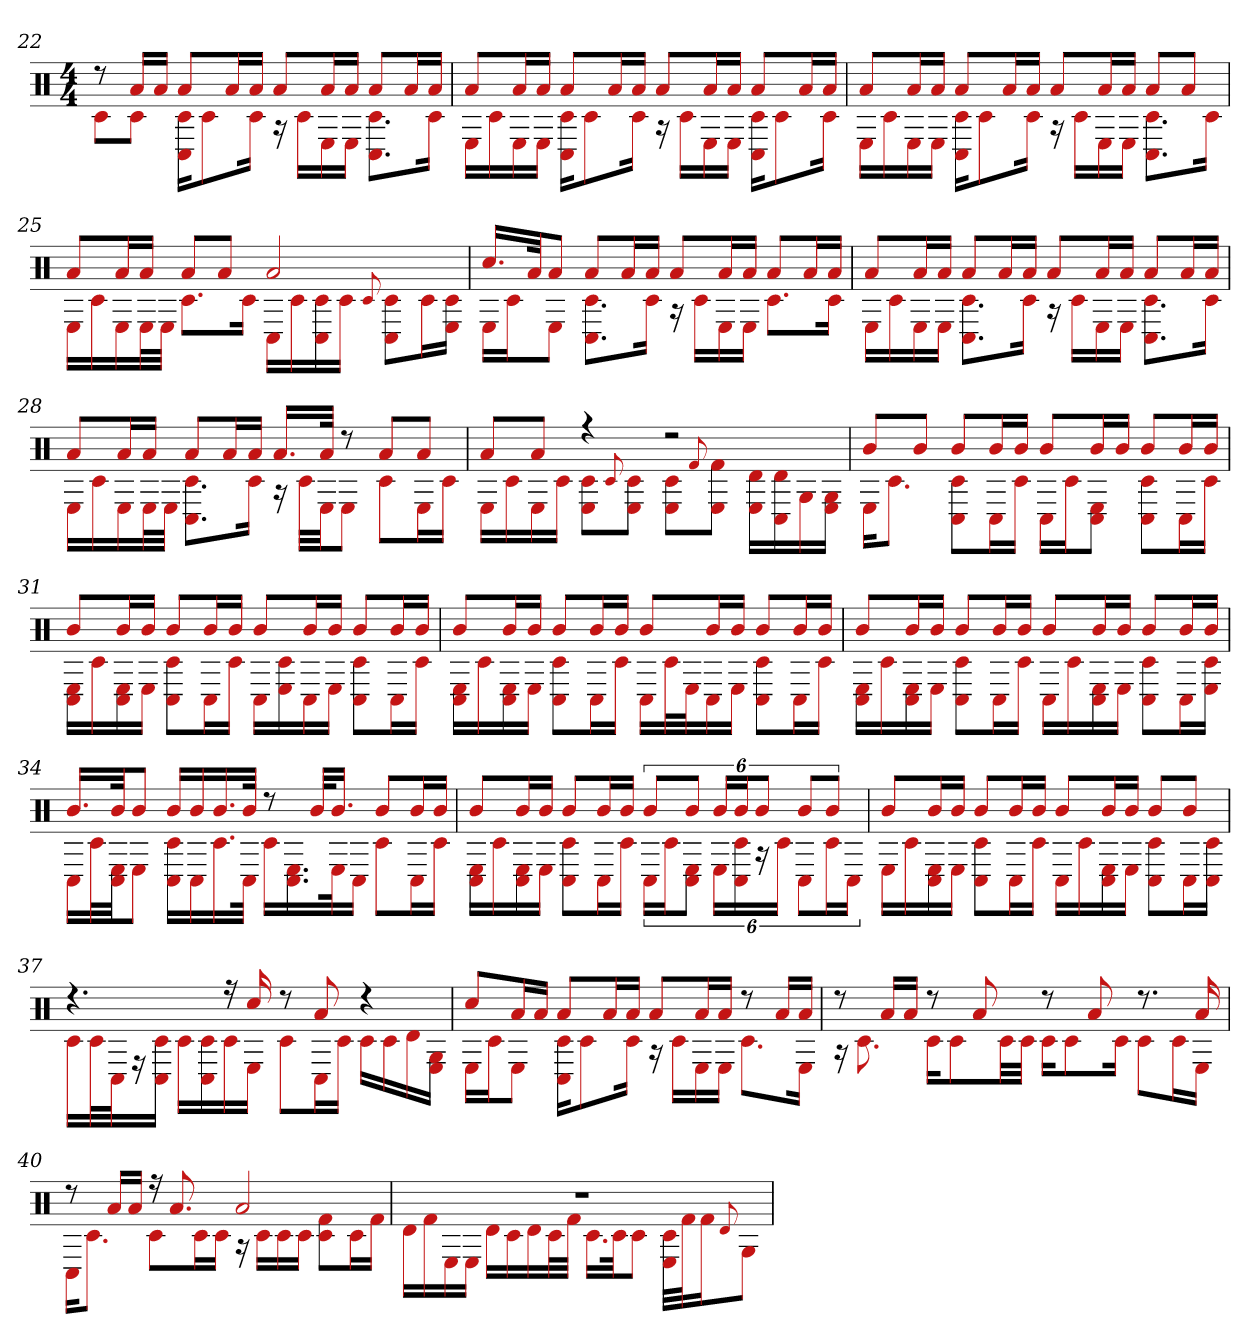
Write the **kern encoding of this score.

**kern
*part1
*staff1
*clefX
*k[]
*M4/4
=22
*^
8r	8c#L
16aLL	8c#J
16aJJ	.
8aL	16C# 16c#KL
.	8c#
16aL	.
16aJJ	16c#Jk
8aL	16r
.	16c#LL
16aL	16E
16aJJ	16EJJ
8aL	8.C# 8.c#L
16aL	.
16aJJ	16c#Jk
=23	=23
8aL	16ELL
.	16c#
16aL	16E
16aJJ	16EJJ
8aL	16c# 16C#KL
.	8c#
16aL	.
16aJJ	16c#Jk
8aL	16r
.	16c#LL
16aL	16E
16aJJ	16EJJ
8aL	16C# 16c#KL
.	8c#
16aL	.
16aJJ	16c#Jk
=24	=24
8aL	16ELL
.	16c#
16aL	16E
16aJJ	16EJJ
8aL	16C# 16c#KL
.	8c#
16aL	.
16aJJ	16c#Jk
8aL	16r
.	16c#LL
16aL	16E
16aJJ	16EJJ
8aL	8.C# 8.c#L
8aJ	.
.	16c#Jk
=25	=25
8aL	16ELL
.	16c#
16aL	16E
16aJJ	32EL
.	32EJJJ
8aL	8.c#L
8aJ	.
.	16c#Jk
2a	16C#LL
.	16c#
.	16c# 16C#
.	16c#JJ
.	8qqc#
.	8C# 8c#L
.	16c#L
.	16c# 16EJJ
=26	=26
16.cc#LL	16ELL
.	16c#J
32aJk	.
8aJ	8EJ
8aL	8.C# 8.c#L
16aL	.
16aJJ	16c#Jk
8aL	16r
.	16c#LL
16aL	16E
16aJJ	16EJJ
8aL	8.c#L
16aL	.
16aJJ	16c#Jk
=27	=27
8aL	16ELL
.	16c#
16aL	16E
16aJJ	16EJJ
8aL	8.C# 8.c#L
16aL	.
16aJJ	16c#Jk
8aL	16r
.	16c#LL
16aL	16E
16aJJ	16EJJ
8aL	8.C# 8.c#L
16aL	.
16aJJ	16c#Jk
=28	=28
8aL	16ELL
.	16c#
16aL	16E
16aJJ	32EL
.	32EJJJ
8aL	8.C# 8.c#L
16aL	.
16aJJ	16c#Jk
16.aLL	16r
.	32c#LLL
32aJJk	32EJJ
8r	8EJ
8aL	8c#L
8aJ	16EL
.	16c#JJ
=29	=29
8aL	16ELL
.	16c#
8aJ	16E
.	16c#JJ
4r	8E 8c#L
.	8qqc#
.	8E 8c#J
2r	8E 8c#L
.	8qqf#
.	8E 8f#J
.	16d 16ELL
.	16d 16C#
.	16G
.	16G 16EJJ
=30	=30
8bL	16EKL
.	8.c#J
8bJ	.
8bL	8C# 8c#L
16bL	16C#L
16bJJ	16c#JJ
8bL	16C#LL
.	16c#J
16bL	8E 8C#J
16bJJ	.
8bL	8C# 8c#L
16bL	16C#L
16bJJ	16c#JJ
=31	=31
8bL	16C# 16ELL
.	16c#
16bL	16C# 16E
16bJJ	16EJJ
8bL	8C# 8c#L
16bL	16C#L
16bJJ	16c#JJ
8bL	16C#LL
.	16c# 16E
16bL	16C#
16bJJ	16EJJ
8bL	8C# 8c#L
16bL	16C#L
16bJJ	16c#JJ
=32	=32
8bL	16C# 16ELL
.	16c#
16bL	16C# 16E
16bJJ	16EJJ
8bL	8C# 8c#L
16bL	16C#L
16bJJ	16c#JJ
8bL	16C#LL
.	32c#L
.	32EJ
16bL	16C#
16bJJ	16EJJ
8bL	8C# 8c#L
16bL	16C#L
16bJJ	16c#JJ
=33	=33
8bL	16C# 16ELL
.	16c#
16bL	16C# 16E
16bJJ	16EJJ
8bL	8C# 8c#L
16bL	16C#L
16bJJ	16c#JJ
8bL	16C#LL
.	16c#
16bL	16E 16C#
16bJJ	16EJJ
8bL	8C# 8c#L
16bL	16C#L
16bJJ	16c# 16EJJ
=34	=34
16.bLL	16C#LL
.	32c#L
32bJk	32E 32C#JJ
8bJ	8EJ
16bLL	16C# 16c#LL
16b	16C#
16.b	16.c#
32bJJk	32C#JJk
8r	16c#LL
.	16.E 16.C#
32bKLL	.
16.bJJ	32Ek
.	16C#JJ
8bL	8c#L
16bL	16C#L
16bJJ	16c#JJ
=35	=35
8bL	16C# 16ELL
.	16c#
16bL	16E 16C#
16bJJ	16EJJ
8bL	8C# 8c#L
16bL	16C#L
16bJJ	16c#JJ
12bL	24C#LL
.	24c#J
12bJ	12E 12C#J
24bLL	24ELL
24bJ	24C# 24c#
12bJ	24r
.	24c#JJ
12bL	12C#L
12bJ	24c#L
.	24C#JJ
=36	=36
8bL	16ELL
.	16c#
16bL	16C# 16E
16bJJ	16EJJ
8bL	8C# 8c#L
16bL	16C#L
16bJJ	16c#JJ
8bL	16C#LL
.	16c#
16bL	16C# 16E
16bJJ	16EJJ
8bL	8C# 8c#L
8bJ	16C#L
.	16c# 16C#JJ
=37	=37
4.r	16c#LL
.	32c#L
.	32C#J
.	16r
.	16c# 16C#JJ
.	16c#LL
.	16c# 16C#
16r	16c#
16cc#	16EJJ
8r	8c#L
8a	16C#L
.	16c#JJ
4r	16c#LL
.	16c#
.	16d
.	16G 16EJJ
=38	=38
8cc#L	16ELL
.	16c#J
16aL	8EJ
16aJJ	.
8aL	16C# 16c#KL
.	8c#
16aL	.
16aJJ	16c#Jk
8aL	16r
.	16c#LL
16aL	16E
16aJJ	16EJJ
8r	8.c#L
16aLL	.
16aJJ	16EJk
=39	=39
8r	16r
.	8.c#
16aLL	.
16aJJ	.
8r	16c#KL
.	8c#
8a	.
.	32c#LL
.	32c#JJJ
8r	16c#KL
.	8c#
8a	.
.	16c#Jk
8.r	8c#L
.	16c#L
16a	16EJJ
=40	=40
8r	16C#KL
.	8.c#J
16aLL	.
16aJJ	.
16r	8c#L
8.a	.
.	16c#L
.	16c#JJ
2a	16r
.	16c#LL
.	16c#
.	16c#JJ
.	8c# 8f#L
.	16c#L
.	16f#JJ
=41	=41
1r	16dLL
.	16f#
.	16E
.	16EJJ
.	16dLL
.	16c#
.	16d
.	32c#L
.	32f#JJJ
.	16.c#LL
.	32c#Jk
.	8c#J
.	32c# 32ELLL
.	32f#J
.	16f#J
.	8qqd
.	8GJ
*v	*v
=
*-
